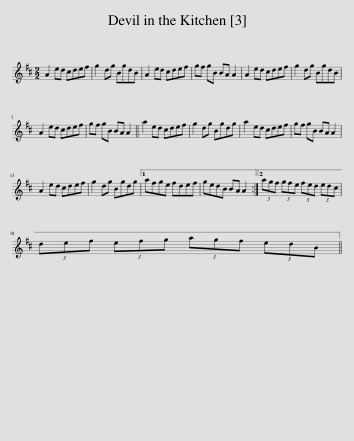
X:1
L:1/8
M:2/2
I:linebreak $
K:D
V:1 treble
V:1
 A2 ed cdef | g2 dg BgdB | A2 ed cdef | gf gB BA A2 | A2 ed cdef | %5
 g2 dg BgdB |$ A2 ed cdef | gf gB BA A2 || a2 ed cdef | g2 dg Bgdg | %10
 a2 ed cdef | gf gB BA A2 |$ A2 ed cdef | g2 dg Bgdg |1 afge fdef | %15
 gedB BA A2 :|2 (3agf (3gfe (3fed (3edc |$ (3def (3efg (3agf (3edB || %18
